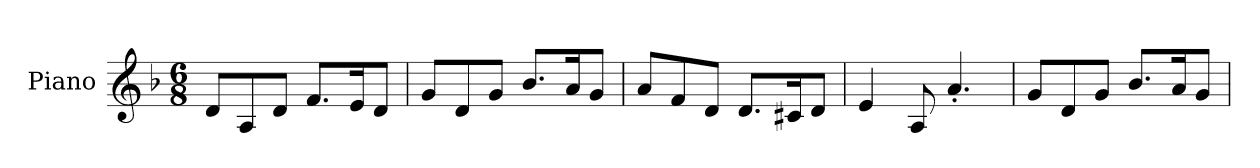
**kern
*part1
*staff1
*I"Piano
*I'Pno.
*clefG2
*k[b-]
*M6/8
*MM120
=1
8d/L
8A/
8d/J
8.f/L
16e/K
8d/J
=2
8g/L
8d/
8g/J
8.b-/L
16a/K
8g/J
=3
8a/L
8f/
8d/J
8.d/L
16c#X/K
8d/J
=4
4e/
8A/
4.a'/
=5
8g/L
8d/
8g/J
8.b-/L
16a/K
8g/J
=
*-
